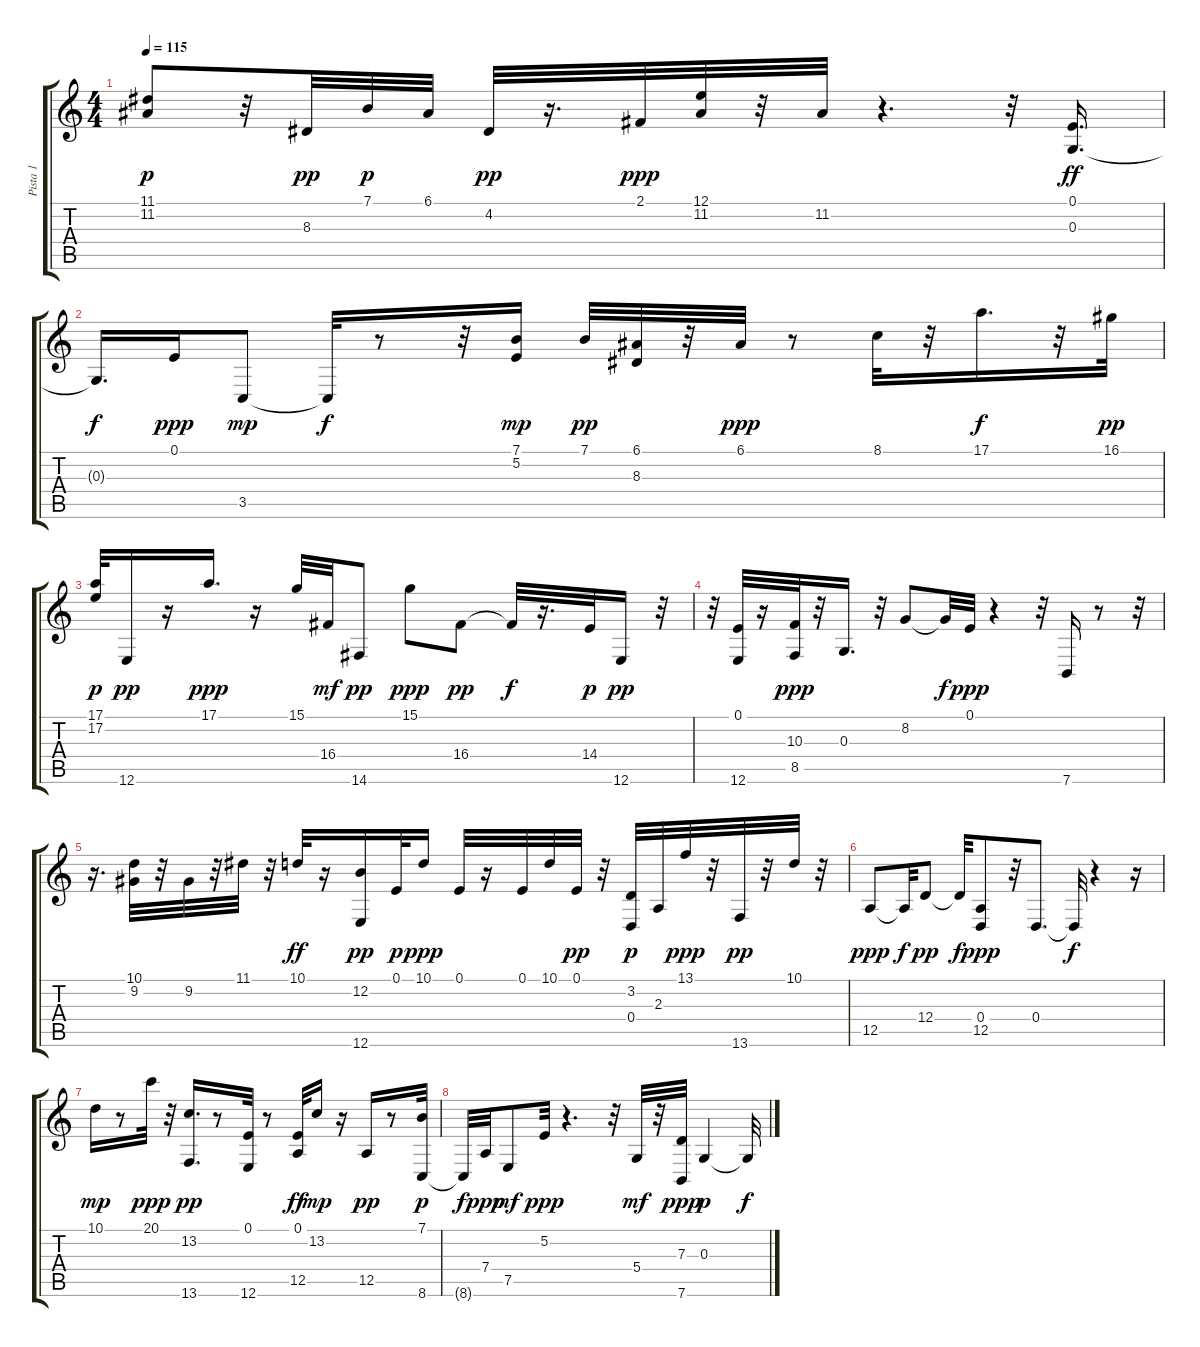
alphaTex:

\track ("Pista 1" "Pista 1") {instrument acousticgrandpiano}
\staff {score tabs}
\tuning (E4 B3 G3 D3 A2 E2) {hide}
\ts (4 4)
\tempo 115
\clef g2
\ks c
(11.1 11.2).8{dy p} r.32 8.3.32{dy pp} 7.1.32{dy p} 6.1.32 4.2.32{dy pp} r.16{d} 2.1.32{dy ppp} (12.1 11.2).32 r.32 11.2.32 r.4{d} r.32 (0.1 0.3).16{d dy ff} |
0.3{t}.16{d dy f} 0.1.16{dy ppp} 3.5.8{dy mp} 3.5{t}.32{dy f} r.8 r.32 (7.1 5.2).16{dy mp} 7.1.32{dy pp} (6.1 8.3).32 r.32 6.1.32{dy ppp} r.8 8.1.32 r.32 17.1.16{d dy f} r.32 16.1.32{dy pp} |
(17.1 17.2).32{dy p} 12.6.16{dy pp} r.16 17.1.16{d dy ppp} r.16 15.1.32 16.4.32{dy mf} 14.6.8{dy pp} 15.1.8{dy ppp} 16.4.8{dy pp} 16.4{t}.32{dy f} r.16{d} 14.4.32{dy p} 12.6.16{dy pp} r.32 |
r.32 (0.1 12.6).32 r.16 (10.3 8.5).32{dy ppp} r.32 0.3.16{d} r.32 8.2.8 8.2{t}.32{dy f} 0.1.32{dy ppp} r.4 r.32 7.6.16 r.8 r.32 |
r.16{d} (10.1 9.2).32 r.32 9.2.32 r.32 11.1.32 r.32 10.1.32{dy ff} r.16 (12.2 12.6).16{dy pp} 0.1.32{dy p} 10.1.16{dy ppp} 0.1.32 r.16 0.1.32 10.1.32 0.1.32{dy pp} r.32 (3.2 0.4).32{dy p} 2.3.32 13.1.32{dy ppp} r.32 13.6.32{dy pp} r.32 10.1.32 r.32 |
12.5.8{dy ppp} 12.5{t}.32{dy f} 12.4.8{dy pp} 12.4{t}.32{dy f} (0.4 12.5).8{dy ppp} r.32 0.4.8{d} 0.4{t}.32{dy f} r.4 r.16 |
10.1.16{dy mp} r.8 20.1.32{dy ppp} r.32 (13.2 13.6).16{d dy pp} r.8 (0.1 12.6).32 r.8 (0.1 12.5).32{dy ff} 13.2.16{dy mp} r.16 12.5.16{dy pp} r.8 (7.1 8.6).32{dy p} |
8.6{t}.32{dy f} 7.4.32{dy ppp} 7.5.8{dy mf} 5.2.32{dy ppp} r.4{d} r.32 5.4.32{dy mf} r.32 (7.3 7.6).32{dy ppp} 0.3.4{dy p} 0.3{t}.32{dy f}
